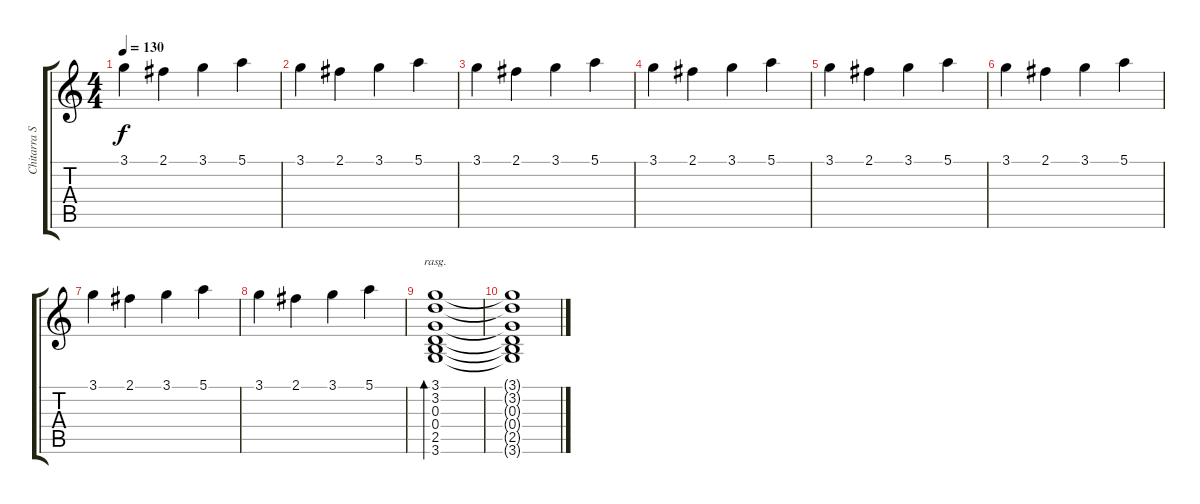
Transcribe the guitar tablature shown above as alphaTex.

\track ("Chitarra Solista" "Chitarra S") {instrument acousticguitarsteel}
\staff {score tabs}
\tuning (E4 B3 G3 D3 A2 E2) {hide}
\ts (4 4)
\tempo 130
\clef g2
\ks c
3.1.4{dy f} 2.1.4 3.1.4 5.1.4 |
3.1.4 2.1.4 3.1.4 5.1.4 |
3.1.4 2.1.4 3.1.4 5.1.4 |
3.1.4 2.1.4 3.1.4 5.1.4 |
3.1.4 2.1.4 3.1.4 5.1.4 |
3.1.4 2.1.4 3.1.4 5.1.4 |
3.1.4 2.1.4 3.1.4 5.1.4 |
3.1.4 2.1.4 3.1.4 5.1.4 |
(3.1 3.2 0.3 0.4 2.5 3.6).1{bd 480 rasg ii} |
(3.1{t} 3.2{t} 0.3{t} 0.4{t} 2.5{t} 3.6{t}).1
